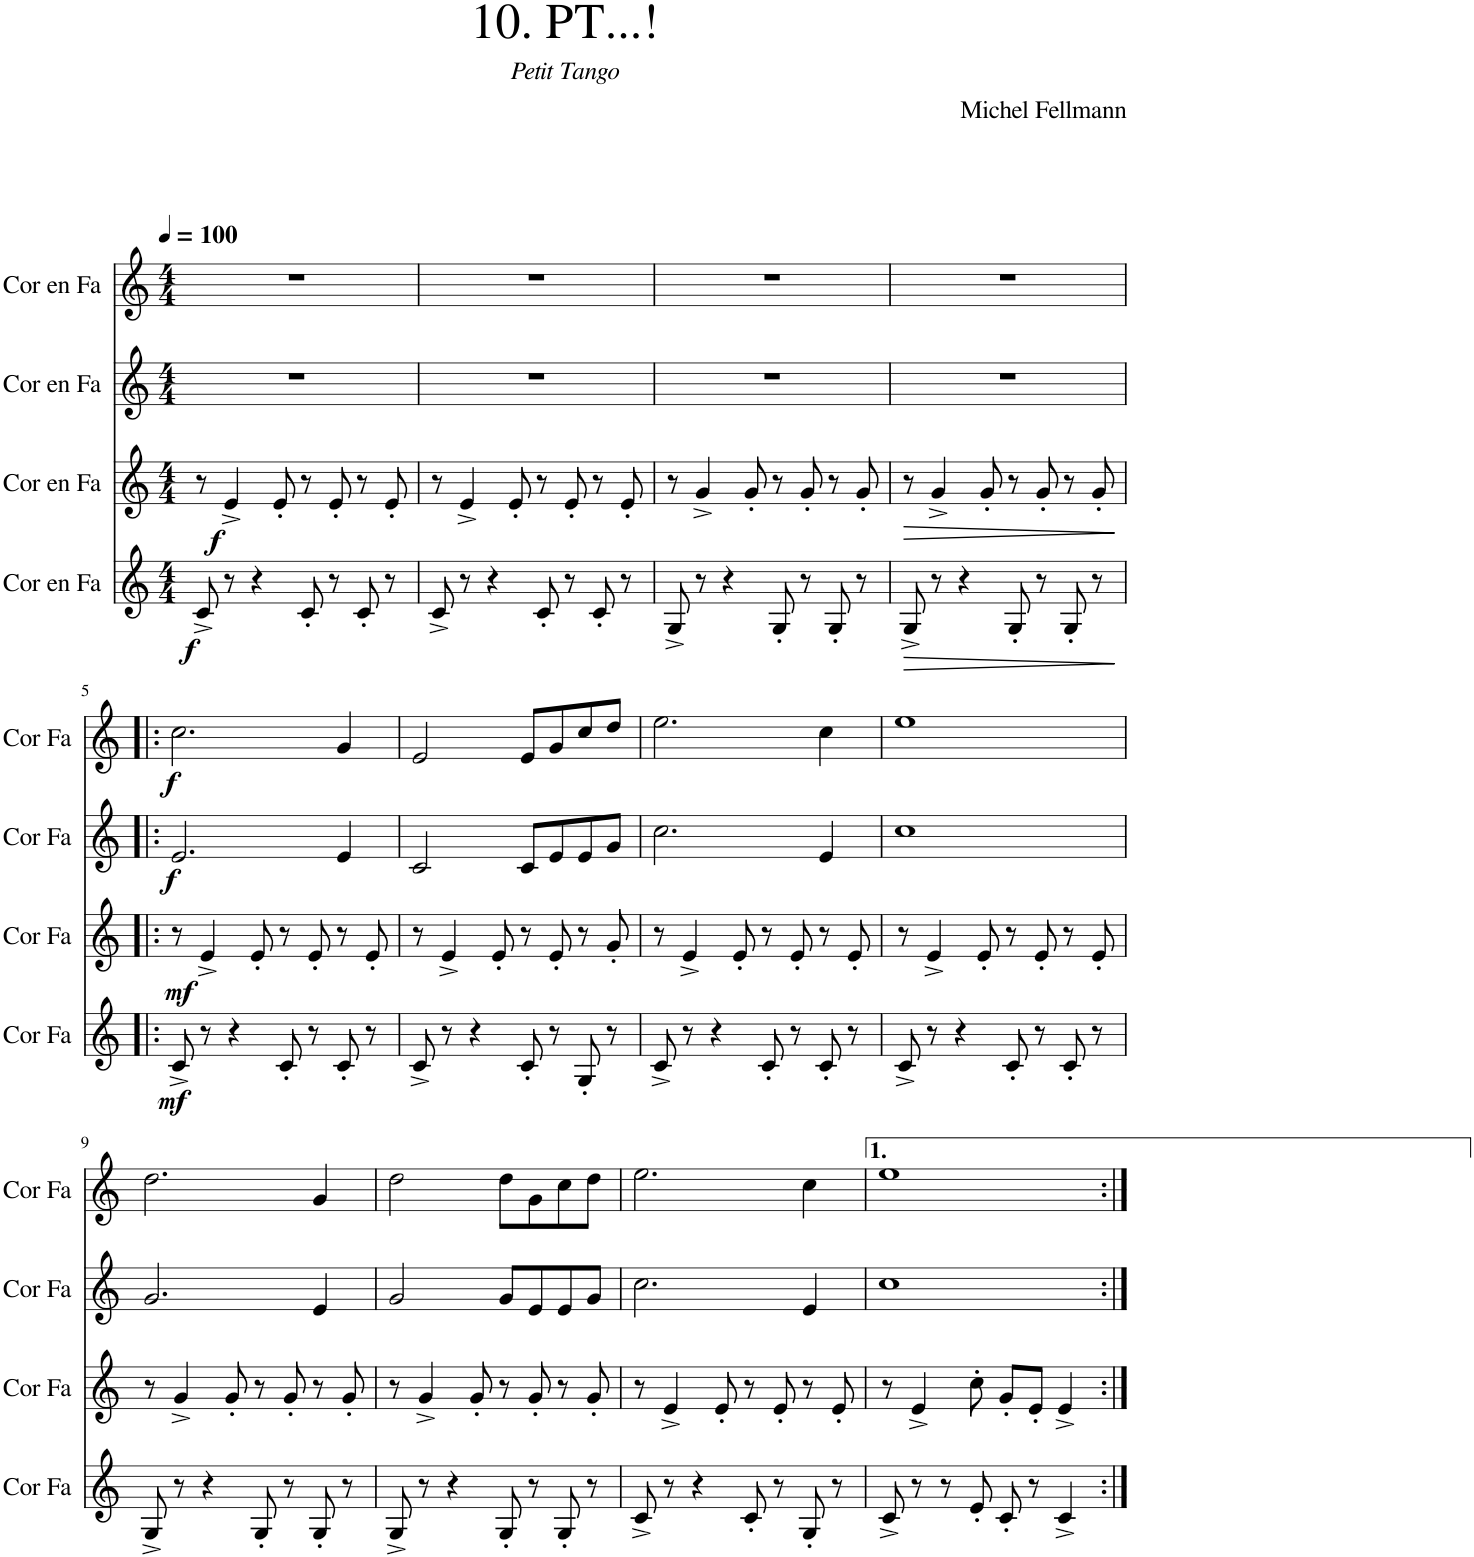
**kern	**dynam	**kern	**dynam	**kern	**dynam	**kern	**dynam
*part4	*part4	*part3	*part3	*part2	*part2	*part1	*part1
*staff4	*staff4	*staff3	*staff3	*staff2	*staff2	*staff1	*staff1
*I"Cor en Fa	*	*I"Cor en Fa	*	*I"Cor en Fa	*	*I"Cor en Fa	*
*I'Cor Fa	*	*I'Cor Fa	*	*I'Cor Fa	*	*I'Cor Fa	*
*clefG2	*	*clefG2	*	*clefG2	*	*clefG2	*
*Trd4c7	*	*Trd4c7	*	*Trd4c7	*	*Trd4c7	*
*k[]	*	*k[]	*	*k[]	*	*k[]	*
*M4/4	*	*M4/4	*	*M4/4	*	*M4/4	*
*MM100	*	*MM100	*	*MM100	*	*MM100	*
=1	=1	=1	=1	=1	=1	=1	=1
!	!LO:DY:b	!	!	!	!	!	!
8c^/	f	8r	.	1r	.	1r	.
!	!	!	!LO:DY:b	!	!	!	!
8r	.	4e^/	f	.	.	.	.
4r	.	.	.	.	.	.	.
.	.	8e'/	.	.	.	.	.
8c'/	.	8r	.	.	.	.	.
8r	.	8e'/	.	.	.	.	.
8c'/	.	8r	.	.	.	.	.
8r	.	8e'/	.	.	.	.	.
=2	=2	=2	=2	=2	=2	=2	=2
8c^/	.	8r	.	1r	.	1r	.
8r	.	4e^/	.	.	.	.	.
4r	.	.	.	.	.	.	.
.	.	8e'/	.	.	.	.	.
8c'/	.	8r	.	.	.	.	.
8r	.	8e'/	.	.	.	.	.
8c'/	.	8r	.	.	.	.	.
8r	.	8e'/	.	.	.	.	.
=3	=3	=3	=3	=3	=3	=3	=3
8G^/	.	8r	.	1r	.	1r	.
8r	.	4g^/	.	.	.	.	.
4r	.	.	.	.	.	.	.
.	.	8g'/	.	.	.	.	.
8G'/	.	8r	.	.	.	.	.
8r	.	8g'/	.	.	.	.	.
8G'/	.	8r	.	.	.	.	.
8r	.	8g'/	.	.	.	.	.
=4	=4	=4	=4	=4	=4	=4	=4
!	!LO:HP:b	!	!LO:HP:b	!	!	!	!
8G^/	>	8r	>	1r	.	1r	.
8r	.	4g^/	.	.	.	.	.
4r	.	.	.	.	.	.	.
.	.	8g'/	.	.	.	.	.
8G'/	.	8r	.	.	.	.	.
8r	.	8g'/	.	.	.	.	.
8G'/	.	8r	.	.	.	.	.
8r	.	8g'/	.	.	.	.	.
.	]	.	]	.	.	.	.
!!LO:LB:g=z
=5!|:	=5!|:	=5!|:	=5!|:	=5!|:	=5!|:	=5!|:	=5!|:
!	!LO:DY:b	!	!LO:DY:b	!	!LO:DY:b	!	!LO:DY:b
8c^/	mf	8r	mf	2.e/	f	2.cc\	f
8r	.	4e^/	.	.	.	.	.
4r	.	.	.	.	.	.	.
.	.	8e'/	.	.	.	.	.
8c'/	.	8r	.	.	.	.	.
8r	.	8e'/	.	.	.	.	.
8c'/	.	8r	.	4e/	.	4g/	.
8r	.	8e'/	.	.	.	.	.
=6	=6	=6	=6	=6	=6	=6	=6
8c^/	.	8r	.	2c/	.	2e/	.
8r	.	4e^/	.	.	.	.	.
4r	.	.	.	.	.	.	.
.	.	8e'/	.	.	.	.	.
8c'/	.	8r	.	8c/L	.	8e/L	.
8r	.	8e'/	.	8e/	.	8g/	.
8G'/	.	8r	.	8e/	.	8cc/	.
8r	.	8g'/	.	8g/J	.	8dd/J	.
=7	=7	=7	=7	=7	=7	=7	=7
8c^/	.	8r	.	2.cc\	.	2.ee\	.
8r	.	4e^/	.	.	.	.	.
4r	.	.	.	.	.	.	.
.	.	8e'/	.	.	.	.	.
8c'/	.	8r	.	.	.	.	.
8r	.	8e'/	.	.	.	.	.
8c'/	.	8r	.	4e/	.	4cc\	.
8r	.	8e'/	.	.	.	.	.
=8	=8	=8	=8	=8	=8	=8	=8
8c^/	.	8r	.	1cc	.	1ee	.
8r	.	4e^/	.	.	.	.	.
4r	.	.	.	.	.	.	.
.	.	8e'/	.	.	.	.	.
8c'/	.	8r	.	.	.	.	.
8r	.	8e'/	.	.	.	.	.
8c'/	.	8r	.	.	.	.	.
8r	.	8e'/	.	.	.	.	.
!!LO:LB:g=z
=9	=9	=9	=9	=9	=9	=9	=9
8G^/	.	8r	.	2.g/	.	2.dd\	.
8r	.	4g^/	.	.	.	.	.
4r	.	.	.	.	.	.	.
.	.	8g'/	.	.	.	.	.
8G'/	.	8r	.	.	.	.	.
8r	.	8g'/	.	.	.	.	.
8G'/	.	8r	.	4e/	.	4g/	.
8r	.	8g'/	.	.	.	.	.
=10	=10	=10	=10	=10	=10	=10	=10
8G^/	.	8r	.	2g/	.	2dd\	.
8r	.	4g^/	.	.	.	.	.
4r	.	.	.	.	.	.	.
.	.	8g'/	.	.	.	.	.
8G'/	.	8r	.	8g/L	.	8dd\L	.
8r	.	8g'/	.	8e/	.	8g\	.
8G'/	.	8r	.	8e/	.	8cc\	.
8r	.	8g'/	.	8g/J	.	8dd\J	.
=11	=11	=11	=11	=11	=11	=11	=11
8c^/	.	8r	.	2.cc\	.	2.ee\	.
8r	.	4e^/	.	.	.	.	.
4r	.	.	.	.	.	.	.
.	.	8e'/	.	.	.	.	.
8c'/	.	8r	.	.	.	.	.
8r	.	8e'/	.	.	.	.	.
8G'/	.	8r	.	4e/	.	4cc\	.
8r	.	8e'/	.	.	.	.	.
=12	=12	=12	=12	=12	=12	=12	=12
8c^/	.	8r	.	1cc	.	1ee	.
8r	.	4e^/	.	.	.	.	.
8r	.	.	.	.	.	.	.
8e'/	.	8cc'\	.	.	.	.	.
8c'/	.	8g'/L	.	.	.	.	.
8r	.	8e'/J	.	.	.	.	.
4c^/	.	4e^/	.	.	.	.	.
=:|!	=:|!	=:|!	=:|!	=:|!	=:|!	=:|!	=:|!
*-	*-	*-	*-	*-	*-	*-	*-
